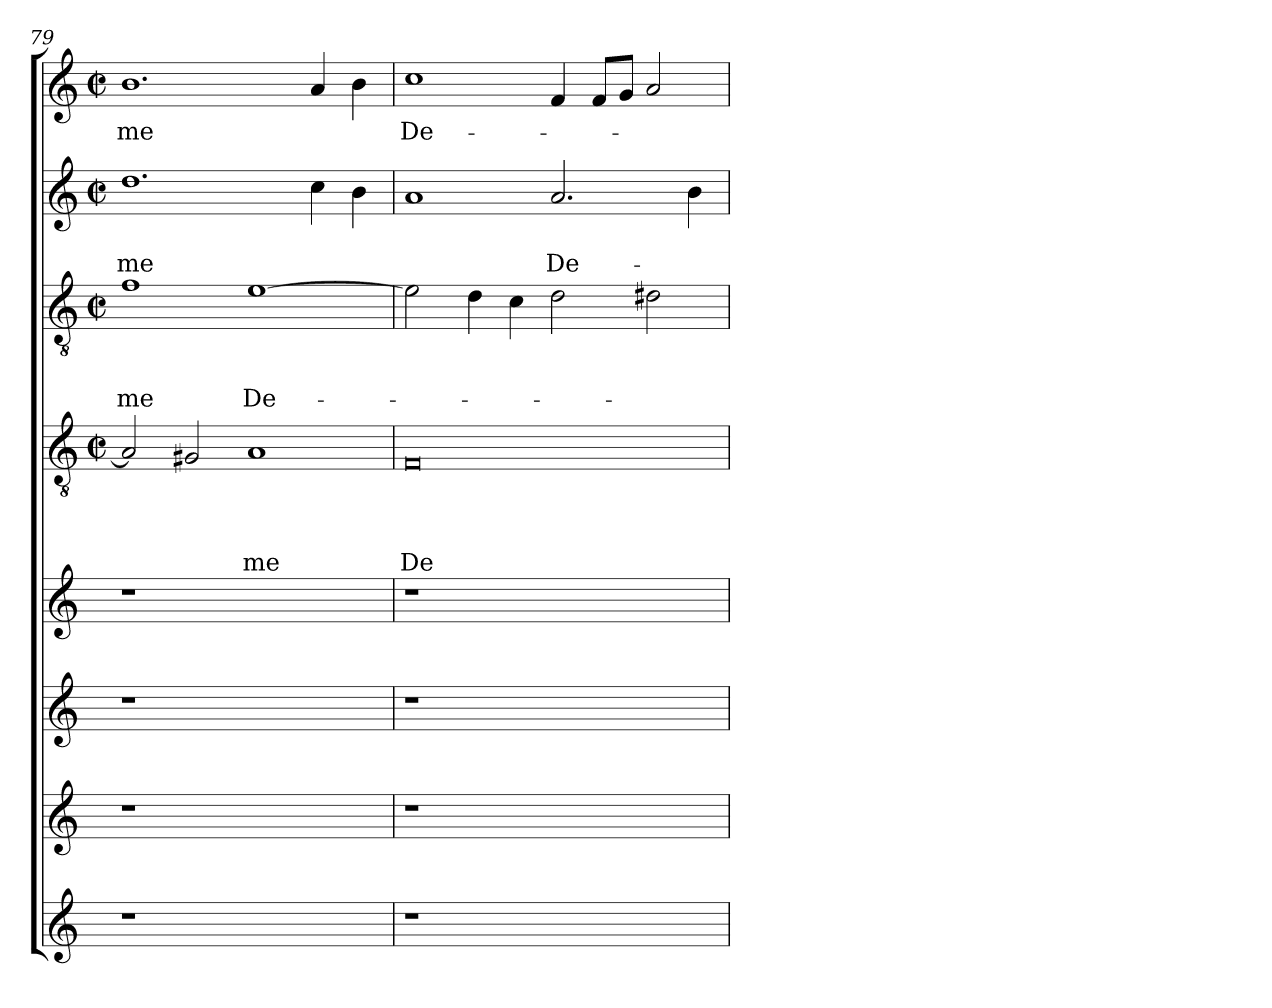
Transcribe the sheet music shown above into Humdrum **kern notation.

**kern	**kern	**kern	**kern	**kern	**text	**text	**text	**text	**kern	**text	**text	**text	**kern	**text	**text	**kern	**text
*part8	*part7	*part6	*part5	*part4	*part4	*part4	*part4	*part4	*part3	*part3	*part3	*part3	*part2	*part2	*part2	*part1	*part1
*staff8	*staff7	*staff6	*staff5	*staff4	*staff4	*staff4	*staff4	*staff4	*staff3	*staff3	*staff3	*staff3	*staff2	*staff2	*staff2	*staff1	*staff1
*clefG2	*clefG2	*clefG2	*clefG2	*clefGv2	*	*	*	*	*clefGv2	*	*	*	*clefG2	*	*	*clefG2	*
*k[]	*k[]	*k[]	*k[]	*k[]	*	*	*	*	*k[]	*	*	*	*k[]	*	*	*k[]	*
*C:	*C:	*C:	*C:	*C:	*	*	*	*	*C:	*	*	*	*C:	*	*	*C:	*
*	*	*	*	*M2/2	*	*	*	*	*M2/2	*	*	*	*M2/2	*	*	*M2/2	*
*	*	*	*	*met(c|)	*	*	*	*	*met(c|)	*	*	*	*met(c|)	*	*	*met(c|)	*
=79	=79	=79	=79	=79	=79	=79	=79	=79	=79	=79	=79	=79	=79	=79	=79	=79	=79
!	!	!	!	!	!	!	!	!	!	!	!	!LO:LY:b	!	!	!LO:LY:b	!	!LO:LY:b
1r	1r	1r	1r	2A/]	.	.	.	.	1f	.	.	me	1.dd	.	me	1.b	me
.	.	.	.	2G#X/	.	.	.	.	.	.	.	.	.	.	.	.	.
!	!	!	!	!	!	!	!	!LO:LY:b	!	!	!	!LO:LY:b	!	!	!	!	!
1ryy	1ryy	1ryy	1ryy	1A	.	.	.	me	[<1e	.	.	De-	.	.	.	.	.
.	.	.	.	.	.	.	.	.	.	.	.	.	4cc\	.	.	4a/	.
.	.	.	.	.	.	.	.	.	.	.	.	.	4b\	.	.	4b\	.
!!LO:LB:g=z
=80	=80	=80	=80	=80	=80	=80	=80	=80	=80	=80	=80	=80	=80	=80	=80	=80	=80
!	!	!	!	!	!	!	!	!LO:LY:b	!	!	!	!	!	!	!	!	!LO:LY:b
1r	1r	1r	1r	0F	.	.	.	De-	2e\]	.	.	.	1a	.	.	1cc	De-
.	.	.	.	.	.	.	.	.	4d\	.	.	.	.	.	.	.	.
.	.	.	.	.	.	.	.	.	4c\	.	.	.	.	.	.	.	.
!	!	!	!	!	!	!	!	!	!	!	!	!	!	!	!LO:LY:b	!	!
1ryy	1ryy	1ryy	1ryy	.	.	.	.	.	2d\	.	.	.	2.a/	.	De-	4f/	.
.	.	.	.	.	.	.	.	.	.	.	.	.	.	.	.	8f/L	.
.	.	.	.	.	.	.	.	.	.	.	.	.	.	.	.	8g/J	.
.	.	.	.	.	.	.	.	.	2d#X\	.	.	.	.	.	.	[<2a/	.
.	.	.	.	.	.	.	.	.	.	.	.	.	4b\	.	.	.	.
=	=	=	=	=	=	=	=	=	=	=	=	=	=	=	=	=	=
*-	*-	*-	*-	*-	*-	*-	*-	*-	*-	*-	*-	*-	*-	*-	*-	*-	*-
